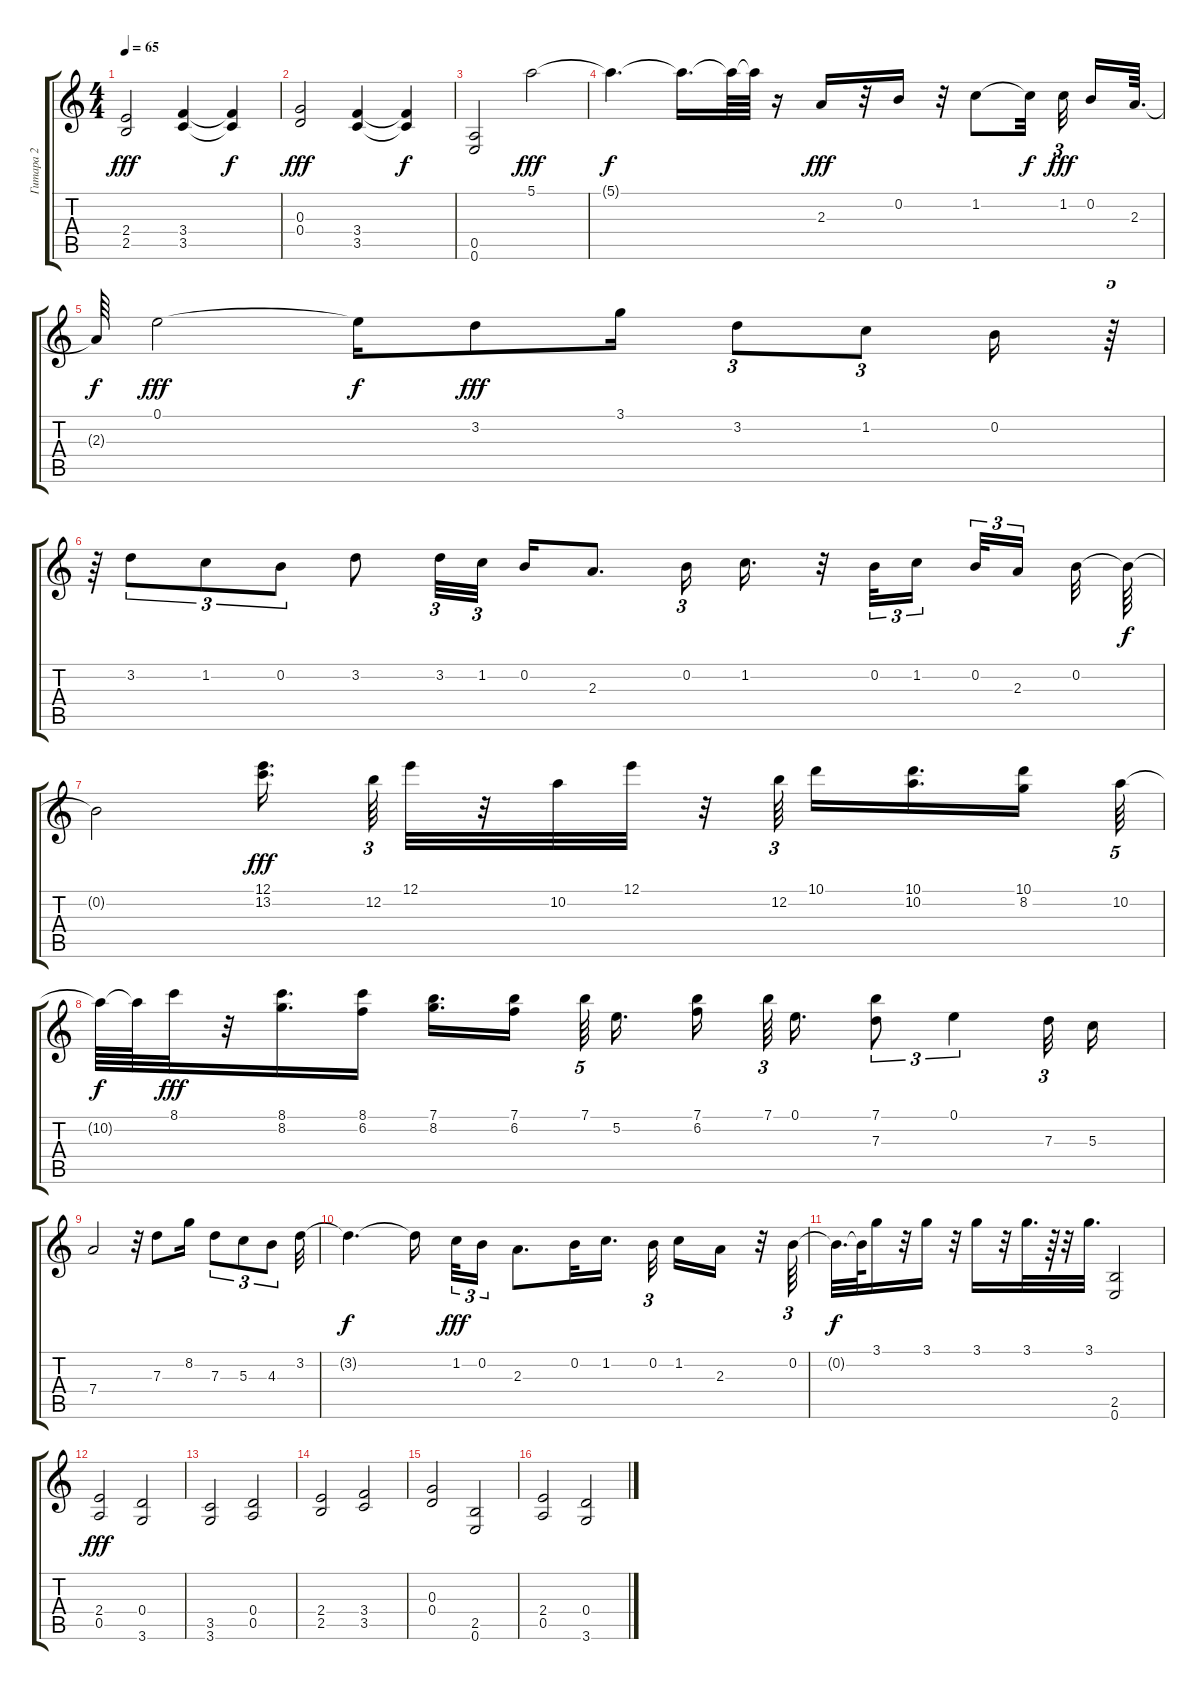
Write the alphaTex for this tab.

\track ("Гитара 2" "Гитара 2") {instrument overdrivenguitar}
\staff {score tabs}
\tuning (E4 B3 G3 D3 A2 E2) {hide}
\ts (4 4)
\tempo 65
\clef g2
\ks c
(2.4 2.5).2{dy fff} (3.4 3.5).4 (3.4{t} 3.5{t}).4{dy f} |
(0.3 0.4).2{dy fff} (3.4 3.5).4 (3.4{t} 3.5{t}).4{dy f} |
(0.5 0.6).2 5.1.2{dy fff} |
5.1{t}.4{d dy f} 5.1{t}.16{d} 5.1{t}.64 5.1{t}.64 r.16 2.3.16{dy fff} r.32 0.2.16 r.32 1.2.8 1.2{t}.32{dy f beam splitsecondary} 1.2.32{tu (3 2) dy fff beam splitsecondary} 0.2.16 2.3.64{d} |
2.3{t}.64{dy f} 0.1.2{dy fff} 0.1{t}.16{dy f} 3.2.8{dy fff} 3.1.16 3.2.8{tu (3 2)} 1.2.8{tu (3 2)} 0.2.16 r.64{tu (5 4)} |
r.64 3.2.8{tu (3 2)} 1.2.8{tu (3 2)} 0.2.8{tu (3 2)} 3.2.8 3.2.32{tu (3 2)} 1.2.32{tu (3 2) beam splitsecondary} 0.2.16 2.3.8{d} 0.2.16{tu (3 2)} 1.2.16{d} r.32 0.2.32{tu (3 2)} 1.2.16{tu (3 2) beam splitsecondary} 0.2.32{tu (3 2)} 2.3.16{tu (3 2) beam splitsecondary} 0.2.32 0.2{t}.64{dy f} |
0.2{t}.2 (12.1 13.2).16{d dy fff beam splitsecondary} 12.2.64{tu (3 2)} 12.1.32 r.32 10.2.32 12.1.32 r.32 12.2.64{tu (3 2) beam splitsecondary} 10.1.16 (10.1 10.2).16{d} (10.1 8.2).16{beam splitsecondary} 10.2.64{tu (5 4)} |
10.2{t}.64{dy f} 10.2{t}.64 8.1.32{dy fff} r.32 (8.1 8.2).16{d} (8.1 6.2).16 (7.1 8.2).16{d} (7.1 6.2).16{beam splitsecondary} 7.1.64{tu (5 4)} 5.2.16{d} (7.1 6.2).16{beam splitsecondary} 7.1.64{tu (3 2) beam splitsecondary} 0.1.16{d} (7.1 7.3).8{tu (3 2)} 0.1.4{tu (3 2)} 7.3.32{tu (3 2)} 5.3.16 |
7.4.2 r.32 7.3.8 8.2.16 7.3.8{tu (3 2)} 5.3.8{tu (3 2)} 4.3.8{tu (3 2)} 3.2.32 |
3.2{t}.4{d dy f} 3.2{t}.16{beam splitsecondary} 1.2.32{tu (3 2) dy fff} 0.2.16{tu (3 2)} 2.3.8{d} 0.2.32 1.2.16{d} 0.2.32{tu (3 2) beam splitsecondary} 1.2.16 2.3.16 r.32 0.2.64{tu (3 2)} |
0.2{t}.32{d dy f} 0.2{t}.64 3.1.16 r.32 3.1.16 r.32 3.1.16 r.32 3.1.32{d} r.64 r.32 3.1.32{d} (2.5 0.6).2 |
(2.4 0.5).2{dy fff} (0.4 3.6).2 |
(3.5 3.6).2 (0.4 0.5).2 |
(2.4 2.5).2 (3.4 3.5).2 |
(0.3 0.4).2 (2.5 0.6).2 |
(2.4 0.5).2 (0.4 3.6).2
